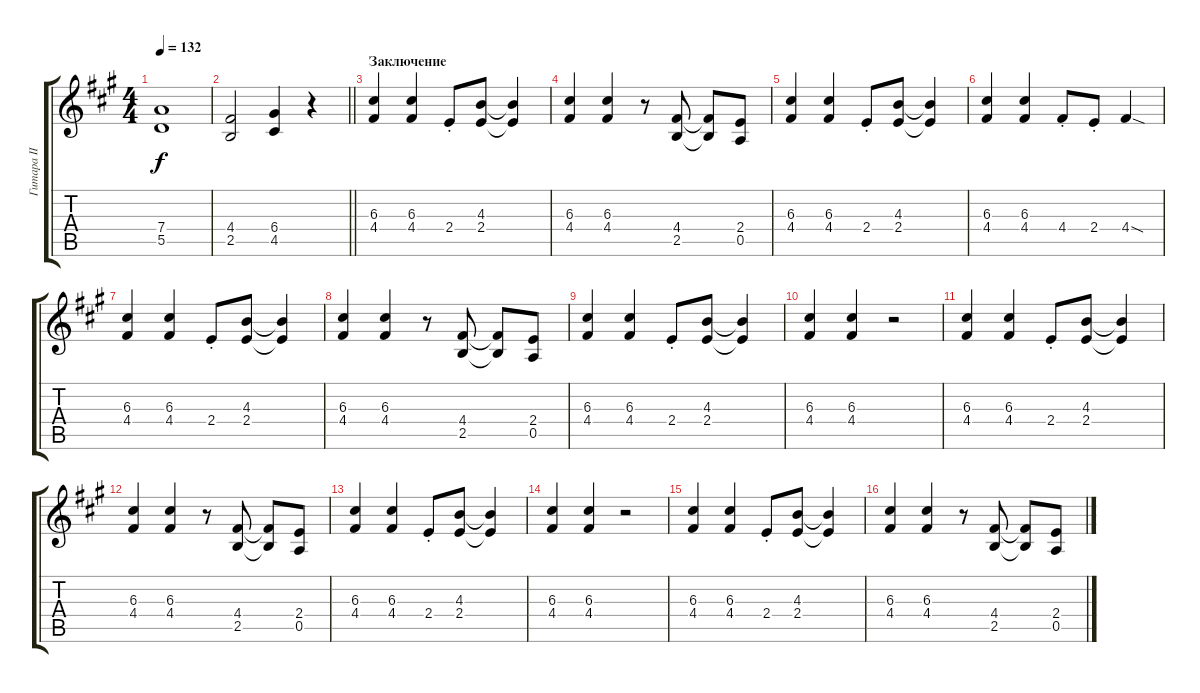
\track ("Гитара II" "Гитара II") {instrument distortionguitar}
\staff {score tabs}
\tuning (E4 B3 G3 D3 A2 E2) {hide}
\ts (4 4)
\tempo 132
\clef g2
\ks a
(7.4 5.5).1{dy f} |
\barLineRight lightlight
(4.4 2.5).2 (6.4 4.5).4 r.4 |
\section ("" "Заключение")
(6.3 4.4).4 (6.3 4.4).4 2.4{st}.8 (4.3 2.4).8 (4.3{t} 2.4{t}).4 |
(6.3 4.4).4 (6.3 4.4).4 r.8 (4.4 2.5).8 (4.4{t} 2.5{t}).8 (2.4 0.5).8 |
(6.3 4.4).4 (6.3 4.4).4 2.4{st}.8 (4.3 2.4).8 (4.3{t} 2.4{t}).4 |
(6.3 4.4).4 (6.3 4.4).4 4.4{st}.8 2.4{st}.8 4.4{sod}.4 |
(6.3 4.4).4 (6.3 4.4).4 2.4{st}.8 (4.3 2.4).8 (4.3{t} 2.4{t}).4 |
(6.3 4.4).4 (6.3 4.4).4 r.8 (4.4 2.5).8 (4.4{t} 2.5{t}).8 (2.4 0.5).8 |
(6.3 4.4).4 (6.3 4.4).4 2.4{st}.8 (4.3 2.4).8 (4.3{t} 2.4{t}).4 |
(6.3 4.4).4 (6.3 4.4).4 r.2 |
(6.3 4.4).4 (6.3 4.4).4 2.4{st}.8 (4.3 2.4).8 (4.3{t} 2.4{t}).4 |
(6.3 4.4).4 (6.3 4.4).4 r.8 (4.4 2.5).8 (4.4{t} 2.5{t}).8 (2.4 0.5).8 |
(6.3 4.4).4 (6.3 4.4).4 2.4{st}.8 (4.3 2.4).8 (4.3{t} 2.4{t}).4 |
(6.3 4.4).4 (6.3 4.4).4 r.2 |
(6.3 4.4).4 (6.3 4.4).4 2.4{st}.8 (4.3 2.4).8 (4.3{t} 2.4{t}).4 |
(6.3 4.4).4 (6.3 4.4).4 r.8 (4.4 2.5).8 (4.4{t} 2.5{t}).8 (2.4 0.5).8
